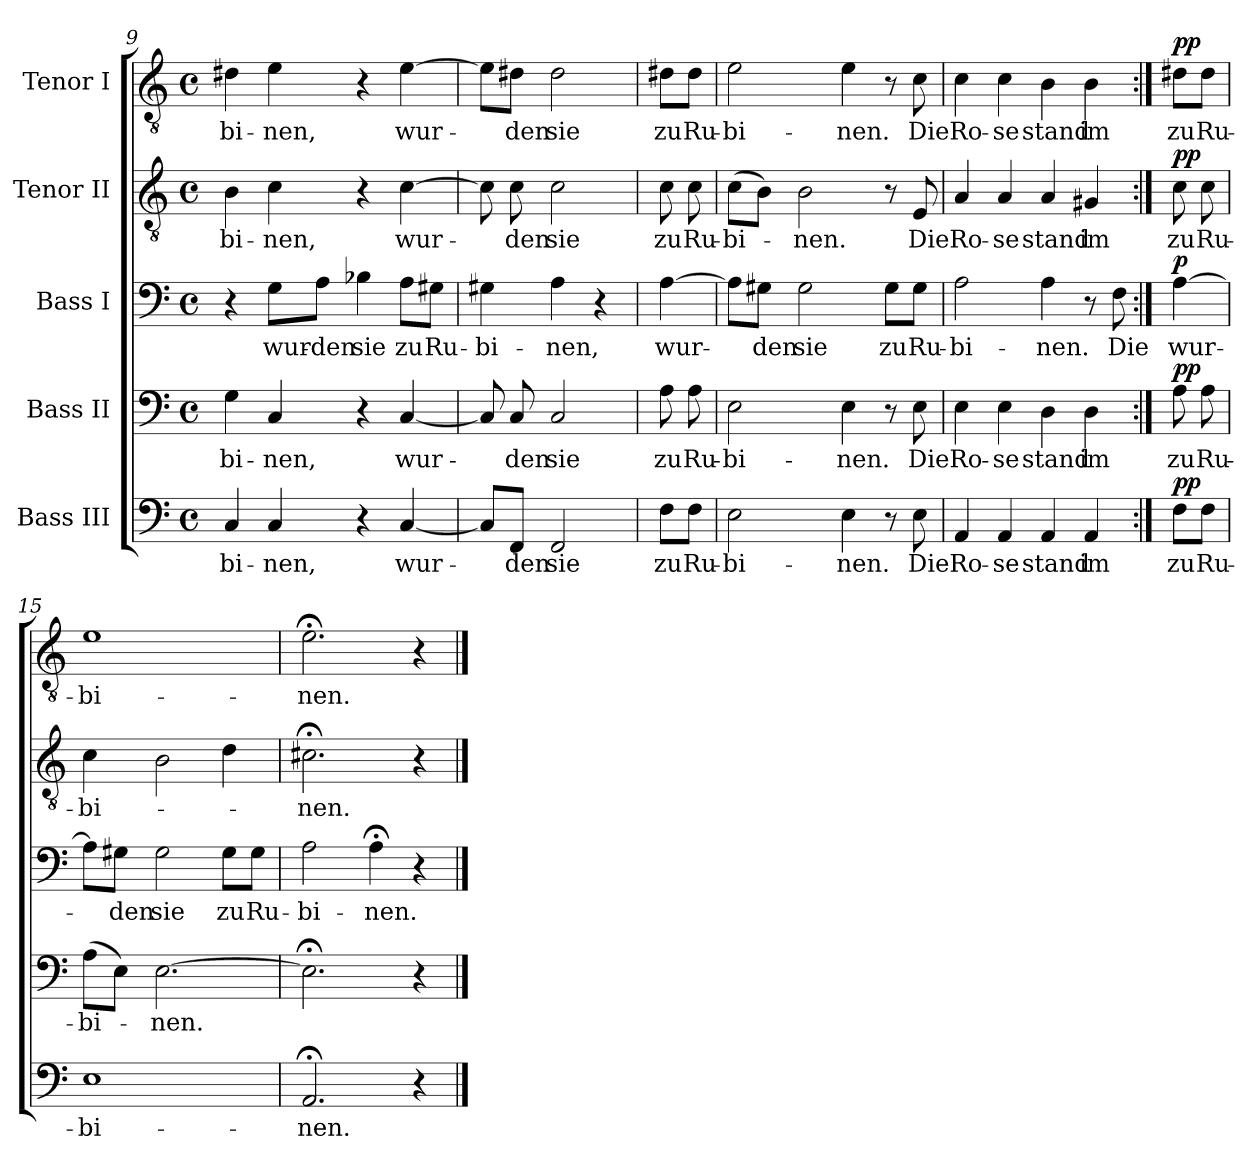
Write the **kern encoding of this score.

**kern	**text	**dynam	**kern	**text	**dynam	**kern	**text	**dynam	**kern	**text	**dynam	**kern	**text	**dynam
*part5	*part5	*part5	*part4	*part4	*part4	*part3	*part3	*part3	*part2	*part2	*part2	*part1	*part1	*part1
*staff5	*staff5	*staff5	*staff4	*staff4	*staff4	*staff3	*staff3	*staff3	*staff2	*staff2	*staff2	*staff1	*staff1	*staff1
*I"Bass III	*	*	*I"Bass II	*	*	*I"Bass I	*	*	*I"Tenor II	*	*	*I"Tenor I	*	*
*clefF4	*	*	*clefF4	*	*	*clefF4	*	*	*clefGv2	*	*	*clefGv2	*	*
*k[]	*	*	*k[]	*	*	*k[]	*	*	*k[]	*	*	*k[]	*	*
*C:	*	*	*C:	*	*	*C:	*	*	*C:	*	*	*C:	*	*
*M4/4	*	*	*M4/4	*	*	*M4/4	*	*	*M4/4	*	*	*M4/4	*	*
*met(c)	*	*	*met(c)	*	*	*met(c)	*	*	*met(c)	*	*	*met(c)	*	*
=9	=9	=9	=9	=9	=9	=9	=9	=9	=9	=9	=9	=9	=9	=9
4C/	-bi-	.	4G\	-bi-	.	4r	.	.	4B\	-bi-	.	4d#X\	-bi-	.
4C/	-nen,	.	4C/	-nen,	.	8G\L	wur-	.	4c\	-nen,	.	4e\	-nen,	.
.	.	.	.	.	.	8A\J	-den	.	.	.	.	.	.	.
4r	.	.	4r	.	.	4B-X\	sie	.	4r	.	.	4r	.	.
[4C/	wur-	.	[4C/	wur-	.	8A\L	zu	.	[4c\	wur-	.	[4e\	wur-	.
.	.	.	.	.	.	8G#X\J	Ru-	.	.	.	.	.	.	.
=10	=10	=10	=10	=10	=10	=10	=10	=10	=10	=10	=10	=10	=10	=10
8C/L]	-­	.	8C/]	-­	.	4G#X\	-bi-	.	8c\]	-­	.	8e\L]	-­	.
8FF/J	den	.	8C/	den	.	.	.	.	8c\	den	.	8d#X\J	den	.
2FF/	sie	.	2C/	sie	.	4A\	-nen,	.	2c\	sie	.	2d#\	sie	.
.	.	.	.	.	.	4r	.	.	.	.	.	.	.	.
!!LO:LB:g=z
=11	=11	=11	=11	=11	=11	=11	=11	=11	=11	=11	=11	=11	=11	=11
8F\L	zu	.	8A\	zu	.	[4A\	wur-	.	8c\	zu	.	8d#X\L	zu	.
8F\J	Ru-	.	8A\	Ru-	.	.	.	.	8c\	Ru-	.	8d#\J	Ru-	.
=12	=12	=12	=12	=12	=12	=12	=12	=12	=12	=12	=12	=12	=12	=12
2E\	-bi-	.	2E\	-bi-	.	8A\L]	-­	.	(8c\L	-bi-	.	2e\	-bi-	.
.	.	.	.	.	.	8G#X\J	den	.	8B\J)	.	.	.	.	.
.	.	.	.	.	.	2G#\	sie	.	2B\	-nen.	.	.	.	.
4E\	-nen.	.	4E\	-nen.	.	.	.	.	.	.	.	4e\	-nen.	.
8r	.	.	8r	.	.	8G#\L	zu	.	8r	.	.	8r	.	.
8E\	Die	.	8E\	Die	.	8G#\J	Ru-	.	8E/	Die	.	8c\	Die	.
=13	=13	=13	=13	=13	=13	=13	=13	=13	=13	=13	=13	=13	=13	=13
4AA/	Ro-	.	4E\	Ro-	.	2A\	-bi-	.	4A/	Ro-	.	4c\	Ro-	.
4AA/	-se	.	4E\	-se	.	.	.	.	4A/	-se	.	4c\	-se	.
4AA/	stand	.	4D\	stand	.	4A\	-nen.	.	4A/	stand	.	4B\	stand	.
4AA/	im	.	4D\	im	.	8r	.	.	4G#X/	im	.	4B\	im	.
.	.	.	.	.	.	8F\	Die	.	.	.	.	.	.	.
=14:|!	=14:|!	=14:|!	=14:|!	=14:|!	=14:|!	=14:|!	=14:|!	=14:|!	=14:|!	=14:|!	=14:|!	=14:|!	=14:|!	=14:|!
!	!	!LO:DY:a	!	!	!LO:DY:a	!	!	!LO:DY:a	!	!	!LO:DY:a	!	!	!LO:DY:a
8F\L	zu	pp	8A\	zu	pp	[4A\	wur-	p	8c\	zu	pp	8d#X\L	zu	pp
8F\J	Ru-	.	8A\	Ru-	.	.	.	.	8c\	Ru-	.	8d#\J	Ru-	.
=15	=15	=15	=15	=15	=15	=15	=15	=15	=15	=15	=15	=15	=15	=15
1E	-bi-	.	(8A\L	-bi-	.	8A\L]	-­	.	4c\	-bi-	.	1e	-bi-	.
.	.	.	8E\J)	.	.	8G#X\J	den	.	.	.	.	.	.	.
.	.	.	[2.E\	-nen.	.	2G#\	sie	.	2B\	.	.	.	.	.
.	.	.	.	.	.	8G#\L	zu	.	4d\	.	.	.	.	.
.	.	.	.	.	.	8G#\J	Ru-	.	.	.	.	.	.	.
=16	=16	=16	=16	=16	=16	=16	=16	=16	=16	=16	=16	=16	=16	=16
2.AA;</	-nen.	.	2.E;<\]	.	.	2A\	-bi-	.	2.c#X;<\	-nen.	.	2.e;<\	-nen.	.
.	.	.	.	.	.	4A;<\	-nen.	.	.	.	.	.	.	.
4r	.	.	4r	.	.	4r	.	.	4r	.	.	4r	.	.
==	==	==	==	==	==	==	==	==	==	==	==	==	==	==
*-	*-	*-	*-	*-	*-	*-	*-	*-	*-	*-	*-	*-	*-	*-
